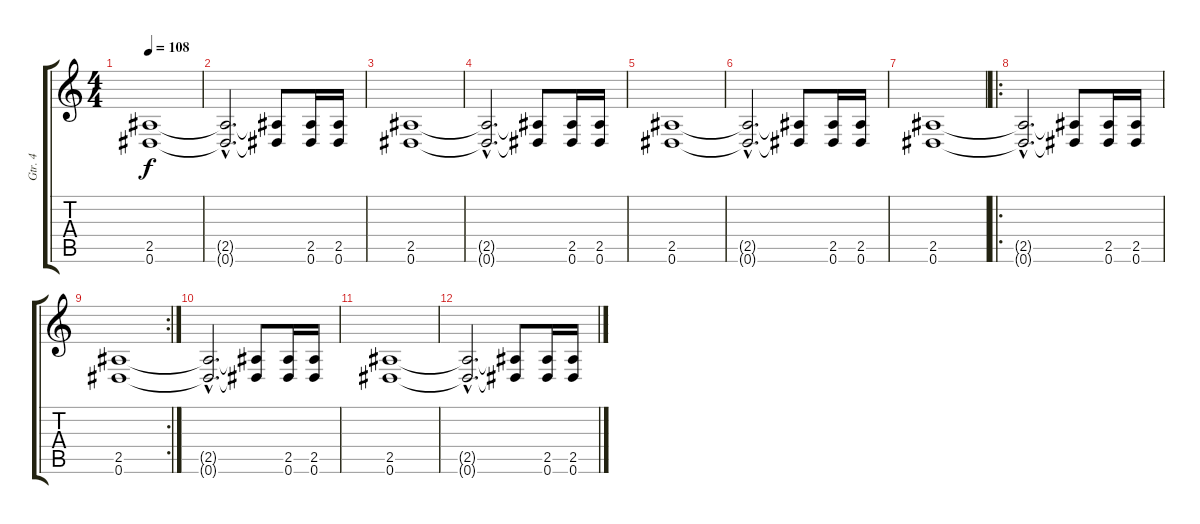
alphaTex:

\track ("Gtr. 4" "Gtr. 4") {instrument overdrivenguitar}
\staff {score tabs}
\tuning (Eb4 Bb3 Gb3 Db3 Ab2 Eb2) {hide}
\ts (4 4)
\tempo 108
\clef g2
\ks c
(2.5 0.6).1{dy f} |
(2.5{hac t} 0.6{hac t}).2{d} (2.5{t} 0.6{t}).8 (2.5 0.6).16 (2.5 0.6).16 |
(2.5 0.6).1 |
(2.5{hac t} 0.6{hac t}).2{d} (2.5{t} 0.6{t}).8 (2.5 0.6).16 (2.5 0.6).16 |
(2.5 0.6).1 |
(2.5{hac t} 0.6{hac t}).2{d} (2.5{t} 0.6{t}).8 (2.5 0.6).16 (2.5 0.6).16 |
(2.5 0.6).1 |
\ro
(2.5{hac t} 0.6{hac t}).2{d} (2.5{t} 0.6{t}).8 (2.5 0.6).16 (2.5 0.6).16 |
\rc 2
(2.5 0.6).1 |
(2.5{hac t} 0.6{hac t}).2{d} (2.5{t} 0.6{t}).8 (2.5 0.6).16 (2.5 0.6).16 |
(2.5 0.6).1 |
(2.5{hac t} 0.6{hac t}).2{d} (2.5{t} 0.6{t}).8 (2.5 0.6).16 (2.5 0.6).16
